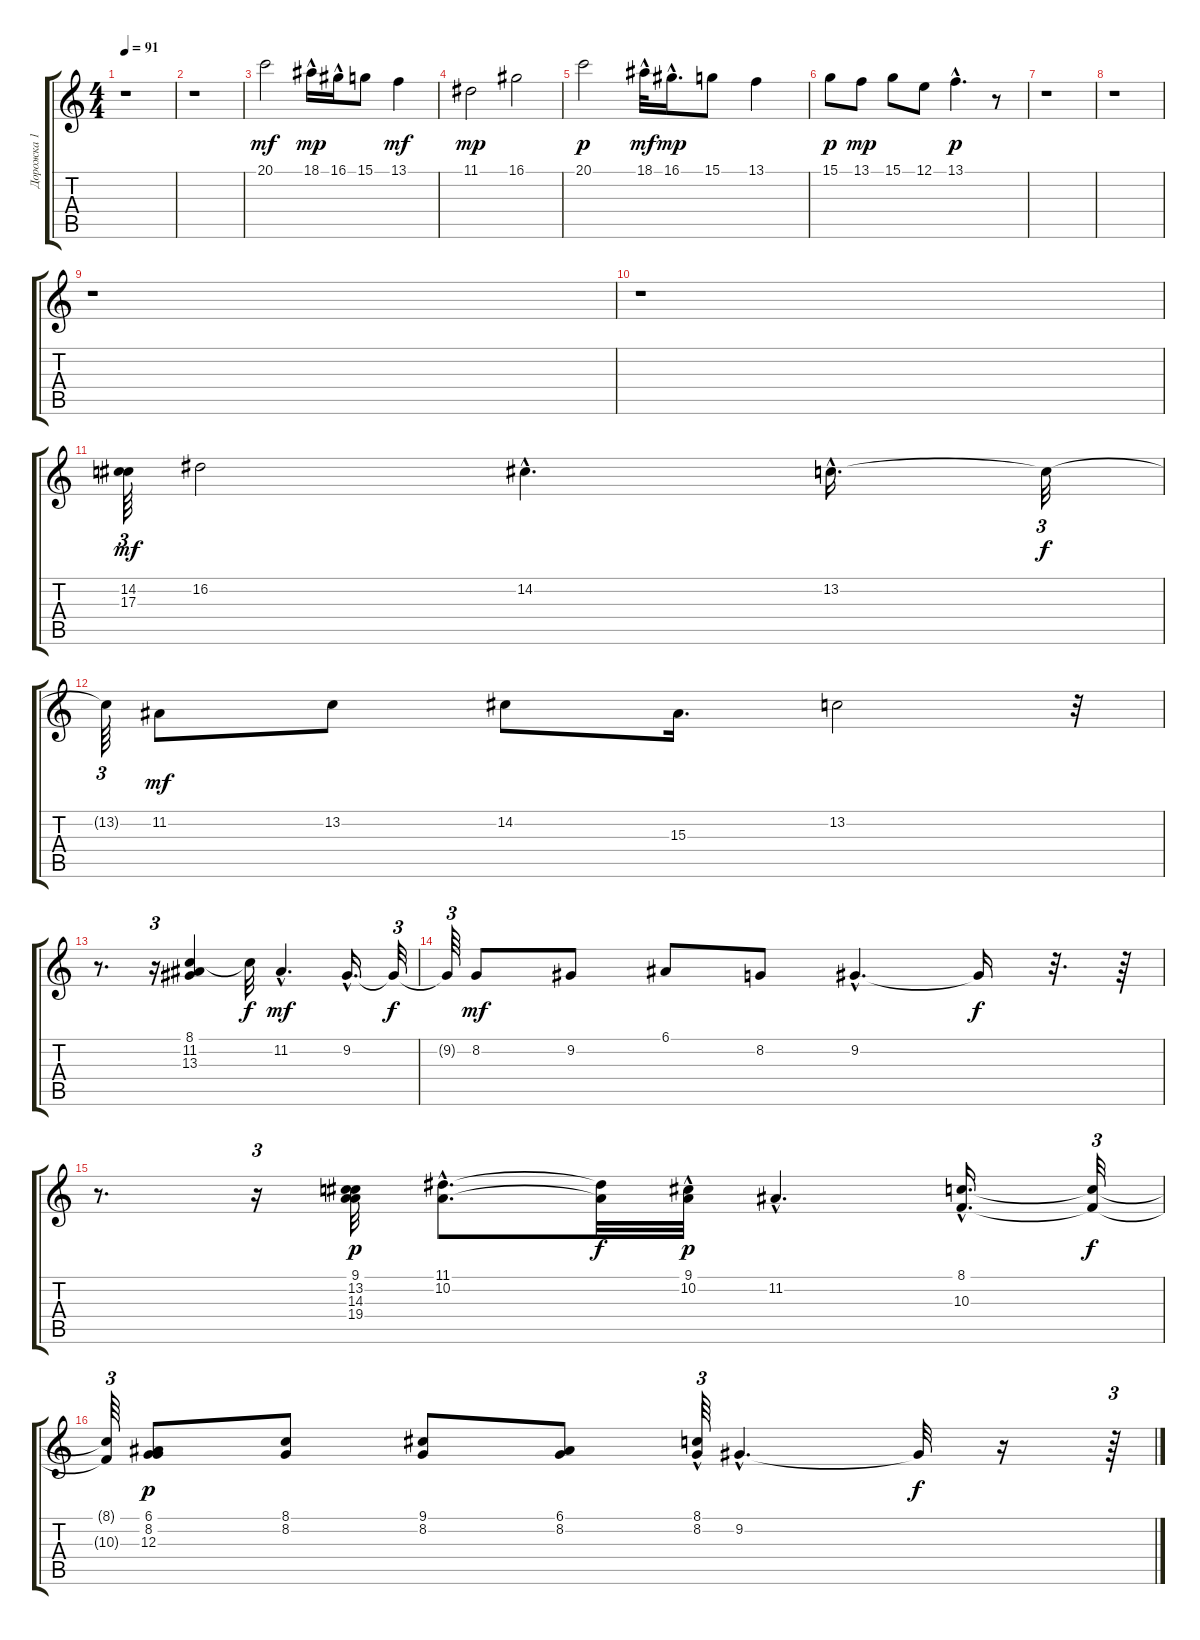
\track ("Дорожка 1" "Дорожка 1") {instrument englishhorn}
\staff {score tabs}
\tuning (E4 B3 G3 D3 A2 E2) {hide}
\ts (4 4)
\tempo 91
\clef g2
\ks c
r.1{dy f} |
r.1 |
20.1.2{dy mf} 18.1{hac}.16{dy mp} 16.1{hac}.16 15.1.8 13.1.4{dy mf} |
11.1.2{dy mp} 16.1.2 |
20.1.2{dy p} 18.1{hac}.32{dy mf} 16.1{hac}.16{d dy mp} 15.1.8 13.1.4 |
15.1.8{dy p} 13.1.8{dy mp} 15.1.8 12.1.8 13.1{hac}.4{d dy p} r.8 |
r.1 |
r.1 |
r.1 |
r.1 |
(14.2 17.3).64{tu (3 2) dy mf instrument reedorgan} 16.2.2 14.2{hac}.4{d} 13.2{hac}.16{d} 13.2{t}.32{tu (3 2) dy f} |
13.2{t}.64{tu (3 2)} 11.2.8{dy mf} 13.2.8 14.2.8 15.3.16{d} 13.2.2 r.32{tu (3 2)} |
r.8{d} r.16{tu (3 2)} (8.1 11.2 13.3).4 8.1{t}.32{dy f} 11.2{hac}.4{d dy mf} 9.2{hac}.16{d} 9.2{t}.32{tu (3 2) dy f} |
9.2{t}.64{tu (3 2)} 8.2.8{dy mf} 9.2.8 6.1.8 8.2.8 9.2{hac}.4{d} 9.2{t}.16{dy f} r.32{d} r.64 |
r.8{d} r.16{tu (3 2)} (9.1 13.2 14.3 19.4).32{dy p} (11.1{hac} 10.2{hac}).8{d} (11.1{t} 10.2{t}).32{dy f} (9.1{hac} 10.2).32{dy p} 11.2{hac}.4{d} (8.1{hac} 10.3{hac}).16{d} (8.1{t} 10.3{t}).32{tu (3 2) dy f} |
(8.1{t} 10.3{t}).64{tu (3 2)} (6.1 8.2 12.3).8{dy p} (8.1 8.2).8 (9.1 8.2).8 (6.1 8.2).8 (8.1{hac} 8.2).64{tu (3 2)} 9.2{hac}.4{d} 9.2{t}.32{dy f} r.16 r.64{tu (3 2)}
